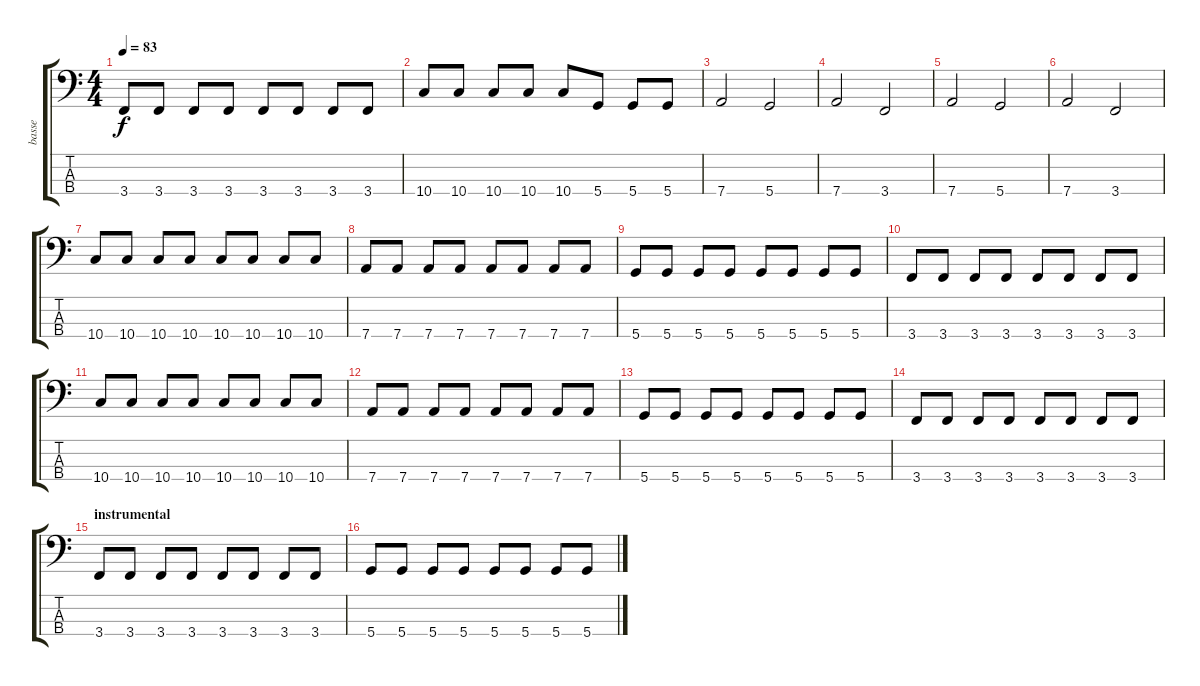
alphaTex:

\track ("basse" "basse") {instrument electricbassfinger}
\staff {score tabs}
\tuning (F2 C2 G1 D1) {hide}
\ts (4 4)
\tempo 83
\clef f4
\ks c
3.4.8{dy f} 3.4.8 3.4.8 3.4.8 3.4.8 3.4.8 3.4.8 3.4.8 |
10.4.8 10.4.8 10.4.8 10.4.8 10.4.8 5.4.8 5.4.8 5.4.8 |
7.4.2 5.4.2 |
7.4.2 3.4.2 |
7.4.2 5.4.2 |
7.4.2 3.4.2 |
10.4.8 10.4.8 10.4.8 10.4.8 10.4.8 10.4.8 10.4.8 10.4.8 |
7.4.8 7.4.8 7.4.8 7.4.8 7.4.8 7.4.8 7.4.8 7.4.8 |
5.4.8 5.4.8 5.4.8 5.4.8 5.4.8 5.4.8 5.4.8 5.4.8 |
3.4.8 3.4.8 3.4.8 3.4.8 3.4.8 3.4.8 3.4.8 3.4.8 |
10.4.8 10.4.8 10.4.8 10.4.8 10.4.8 10.4.8 10.4.8 10.4.8 |
7.4.8 7.4.8 7.4.8 7.4.8 7.4.8 7.4.8 7.4.8 7.4.8 |
5.4.8 5.4.8 5.4.8 5.4.8 5.4.8 5.4.8 5.4.8 5.4.8 |
3.4.8 3.4.8 3.4.8 3.4.8 3.4.8 3.4.8 3.4.8 3.4.8 |
\section ("" "instrumental")
3.4.8 3.4.8 3.4.8 3.4.8 3.4.8 3.4.8 3.4.8 3.4.8 |
5.4.8 5.4.8 5.4.8 5.4.8 5.4.8 5.4.8 5.4.8 5.4.8
